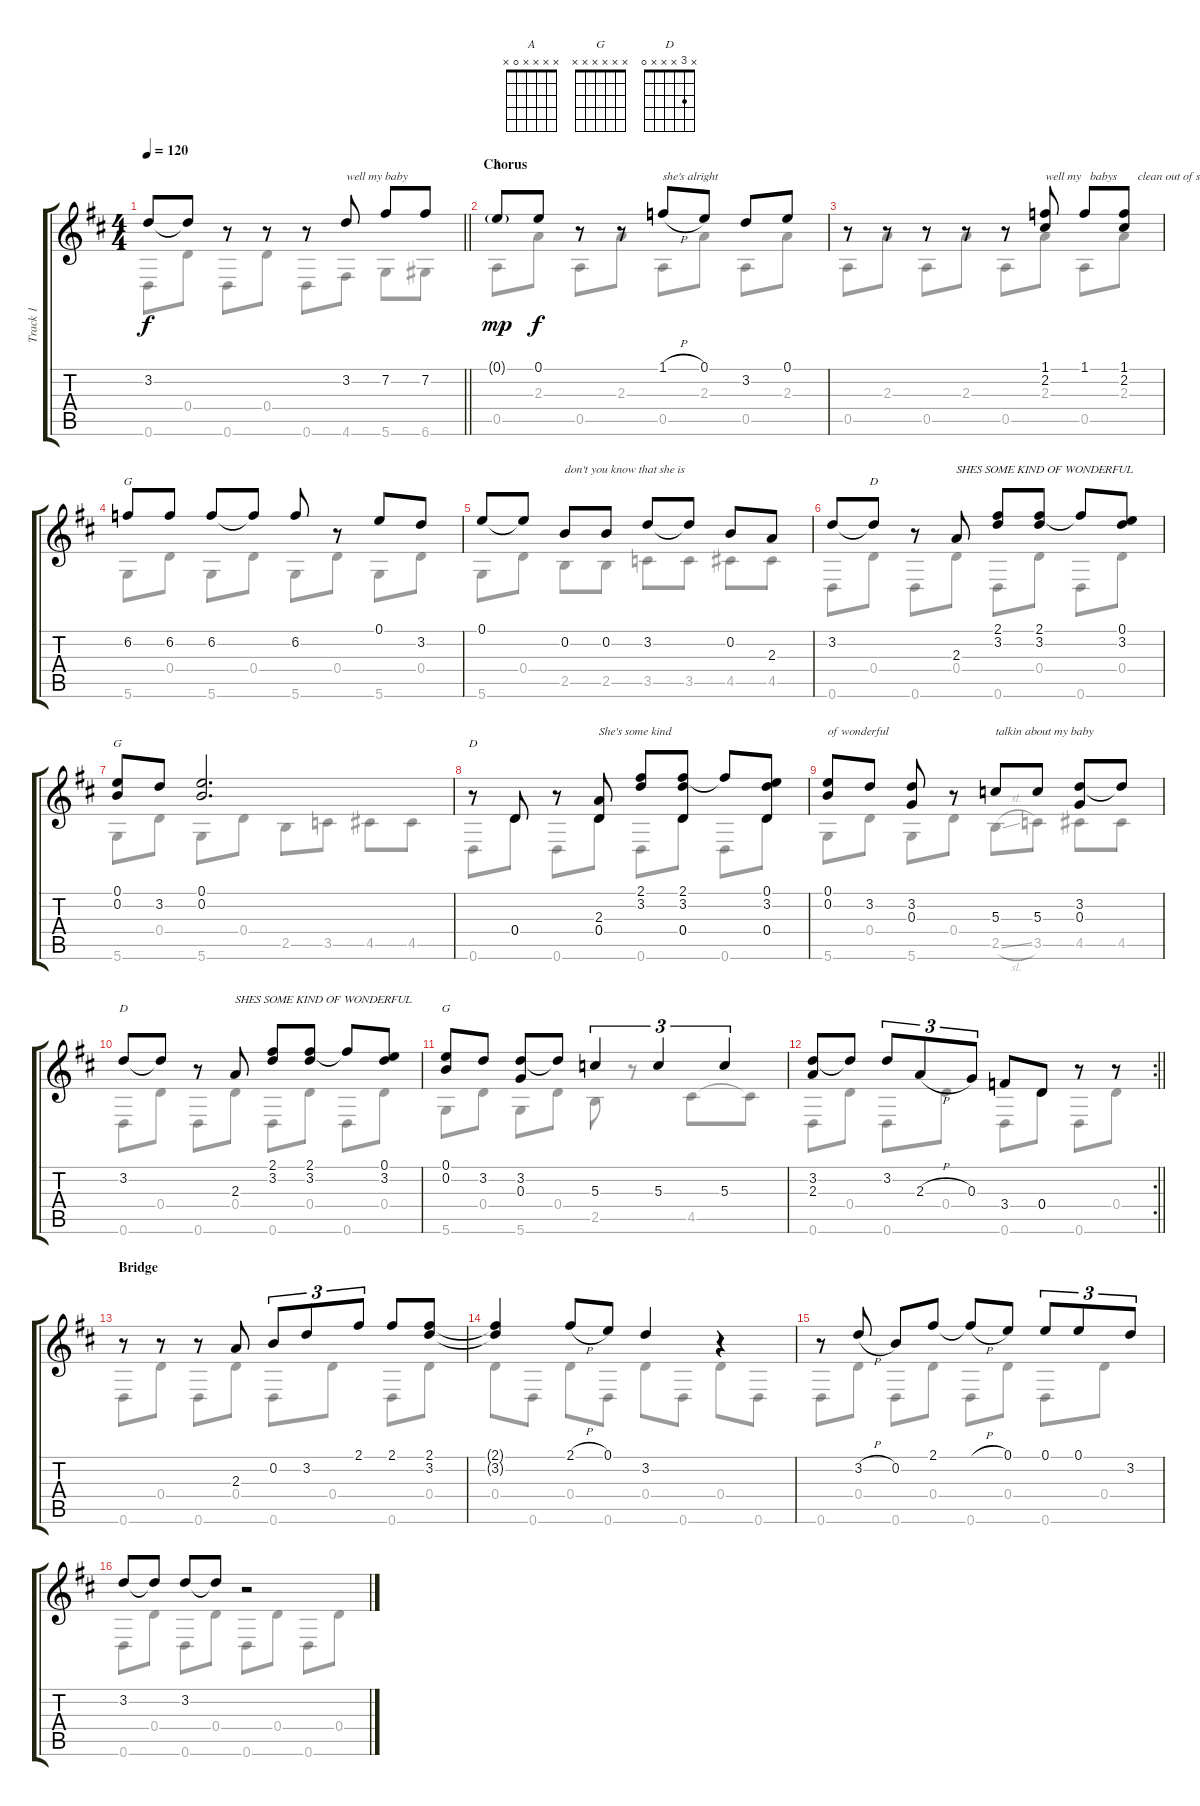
\track ("Track 1" "Track 1") {instrument acousticguitarsteel}
\staff {score tabs}
\tuning (E4 B3 G3 D3 A2 D2) {hide}
\chord ("A" x x x x 0 x)
\chord ("G" x x x x x 5)
\chord ("D" x x x 0 x x)
\chord ("G" 0 x x x x 5)
\chord ("D" x x x x x 0)
\chord ("D" x 3 x x x 0)
\chord ("G" x x x x x x)
\voice
\ts (4 4)
\tempo 120
\clef g2
\barLineRight lightlight
\ks d
3.2{t}.8{dy f} 3.2{t}.8 r.8 r.8 r.8 3.2.8{txt "well my baby"} 7.2.8 7.2.8 |
\section ("" "Chorus")
0.1{g}.8{ch "A" dy mp} 0.1.8{dy f} r.8 r.8 1.1{h}.8{txt "she's alright"} 0.1.8 3.2.8 0.1.8 |
r.8 r.8 r.8 r.8 r.8 (1.1 2.2).8{txt "well my   babys       clean out of sight"} 1.1.8 (1.1 2.2).8 |
6.2.8{ch "G"} 6.2.8 6.2.8 6.2{t}.8 6.2.8 r.8 0.1.8 3.2.8 |
0.1.8 0.1{t}.8 0.2.8{txt "don't you know that she is"} 0.2.8 3.2.8 3.2{t}.8 0.2.8 2.3.8 |
3.2.8 3.2{t}.8{ch "D"} r.8 2.3.8{txt "SHES SOME KIND OF WONDERFUL"} (2.1 3.2).8 (2.1 3.2).8 2.1{t}.8 (0.1 3.2).8 |
(0.1 0.2).8{ch "G"} 3.2.8 (0.1 0.2).2{d} |
r.8{ch "D"} 0.4.8 r.8 (2.3 0.4).8{txt "She's some kind"} (2.1 3.2).8 (2.1 3.2 0.4).8 2.1{t}.8 (0.1 3.2 0.4).8 |
(0.1 0.2).8{txt "of wonderful"} 3.2.8 (3.2 0.3).8 r.8 5.3.8{txt "talkin about my baby"} 5.3.8 (3.2 0.3).8 3.2{t}.8 |
3.2.8{ch "D"} 3.2{t}.8 r.8 2.3.8{txt "SHES SOME KIND OF WONDERFUL"} (2.1 3.2).8 (2.1 3.2).8 2.1{t}.8 (0.1 3.2).8 |
(0.1 0.2).8{ch "G"} 3.2.8 (3.2 0.3).8 3.2{t}.8 5.3.4{tu (3 2)} 5.3.4{tu (3 2)} 5.3.4{tu (3 2)} |
\rc 2
\barLineRight lightlight
(3.2 2.3).8 3.2{t}.8 3.2.8{tu (3 2)} 2.3{h}.8{tu (3 2)} 0.3.8{tu (3 2)} 3.4.8 0.4.8 r.8 r.8 |
\section ("" "Bridge")
r.8 r.8 r.8 2.3.8 0.2.8{tu (3 2)} 3.2.8{tu (3 2)} 2.1.8{tu (3 2)} 2.1.8 (2.1 3.2).8 |
(2.1{t} 3.2{t}).4 2.1{h}.8 0.1.8 3.2.4 r.4 |
r.8 3.2{h}.8 0.2.8 2.1.8 2.1{h t}.8 0.1.8 0.1.8{tu (3 2)} 0.1.8{tu (3 2)} 3.2.8{tu (3 2)} |
3.2.8 3.2{t}.8 3.2.8 3.2{t}.8 r.2
\voice
\clef g2
\ottava regular
\simile none
\barLineRight lightlight
\ks d
0.6.8{dy f} 0.4.8 0.6.8 0.4.8 0.6.8 4.6.8 5.6.8 6.6.8 |
0.5.8 2.3.8 0.5.8 2.3.8 0.5.8 2.3.8 0.5.8 2.3.8 |
0.5.8 2.3.8 0.5.8 2.3.8 0.5.8 2.3.8 0.5.8 2.3.8 |
5.6.8 0.4.8 5.6.8 0.4.8 5.6.8 0.4.8 5.6.8 0.4.8 |
5.6.8 0.4.8 2.5.8 2.5.8 3.5.8 3.5.8 4.5.8 4.5.8 |
0.6.8 0.4.8 0.6.8 0.4.8 0.6.8 0.4.8 0.6.8 0.4.8 |
5.6.8 0.4.8 5.6.8 0.4.8 2.5.8 3.5.8 4.5.8 4.5.8 |
0.6.8 0.4.8 0.6.8 0.4.8 0.6.8 0.4.8 0.6.8 0.4.8 |
5.6.8 0.4.8 5.6.8 0.4.8 2.5{sl}.8 3.5.8 4.5.8 4.5.8 |
0.6.8 0.4.8 0.6.8 0.4.8 0.6.8 0.4.8 0.6.8 0.4.8 |
5.6.8 0.4.8 5.6.8 0.4.8 2.5.8 r.8 4.5.8 4.5{t}.8 |
\barLineRight lightlight
0.6.8 0.4.8 0.6.8 0.4.8 0.6.8 0.4.8 0.6.8 0.4.8 |
0.6.8 0.4.8 0.6.8 0.4.8 0.6.8 0.4.8 0.6.8 0.4.8 |
0.4.8 0.6.8 0.4.8 0.6.8 0.4.8 0.6.8 0.4.8 0.6.8 |
0.6.8 0.4.8 0.6.8 0.4.8 0.6.8 0.4.8 0.6.8 0.4.8 |
0.6.8 0.4.8 0.6.8 0.4.8 0.6.8 0.4.8 0.6.8 0.4.8
